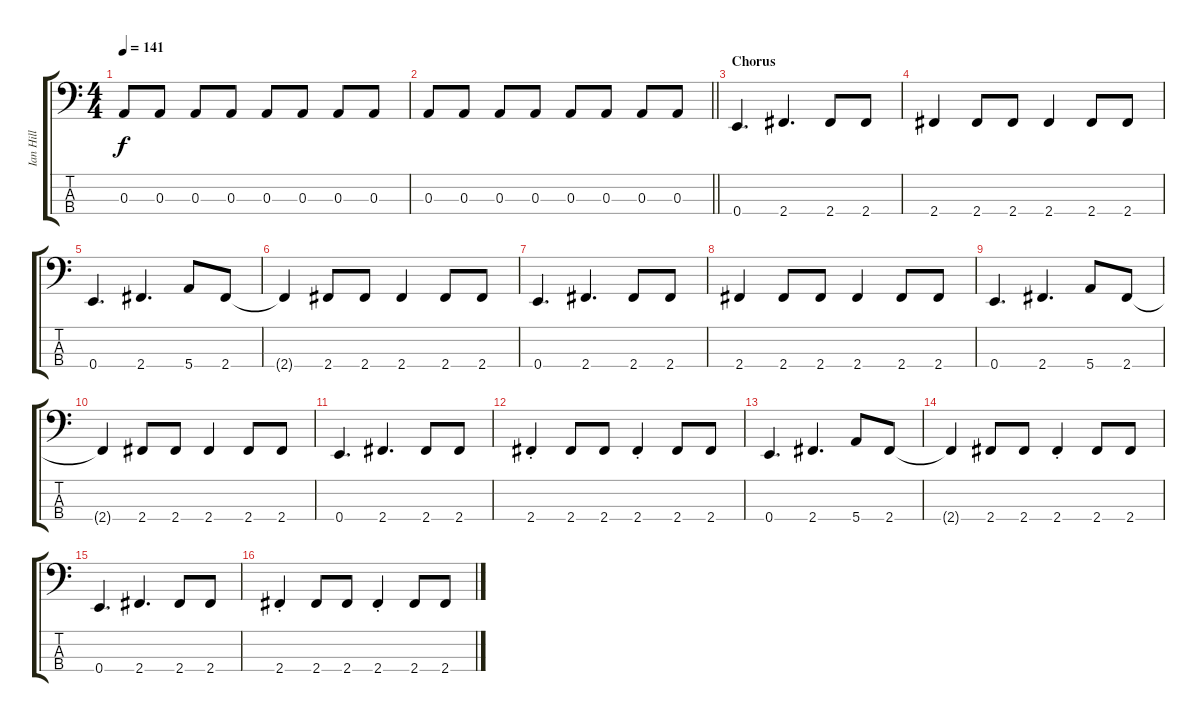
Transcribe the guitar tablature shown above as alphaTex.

\track ("Ian Hill" "Ian Hill") {instrument electricbasspick}
\staff {score tabs}
\tuning (G2 D2 A1 E1) {hide}
\ts (4 4)
\tempo 141
\clef f4
\ks c
0.3.8{dy f} 0.3.8 0.3.8 0.3.8 0.3.8 0.3.8 0.3.8 0.3.8 |
\barLineRight lightlight
0.3.8 0.3.8 0.3.8 0.3.8 0.3.8 0.3.8 0.3.8 0.3.8 |
\section ("" "Chorus")
0.4.4{d} 2.4.4{d} 2.4.8 2.4.8 |
2.4.4 2.4.8 2.4.8 2.4.4 2.4.8 2.4.8 |
0.4.4{d} 2.4.4{d} 5.4.8 2.4.8 |
2.4{t}.4 2.4.8 2.4.8 2.4.4 2.4.8 2.4.8 |
0.4.4{d} 2.4.4{d} 2.4.8 2.4.8 |
2.4.4 2.4.8 2.4.8 2.4.4 2.4.8 2.4.8 |
0.4.4{d} 2.4.4{d} 5.4.8 2.4.8 |
2.4{t}.4 2.4.8 2.4.8 2.4.4 2.4.8 2.4.8 |
0.4.4{d} 2.4.4{d} 2.4.8 2.4.8 |
2.4{st}.4 2.4.8 2.4.8 2.4{st}.4 2.4.8 2.4.8 |
0.4.4{d} 2.4.4{d} 5.4.8 2.4.8 |
2.4{t}.4 2.4.8 2.4.8 2.4{st}.4 2.4.8 2.4.8 |
0.4.4{d} 2.4.4{d} 2.4.8 2.4.8 |
2.4{st}.4 2.4.8 2.4.8 2.4{st}.4 2.4.8 2.4.8
